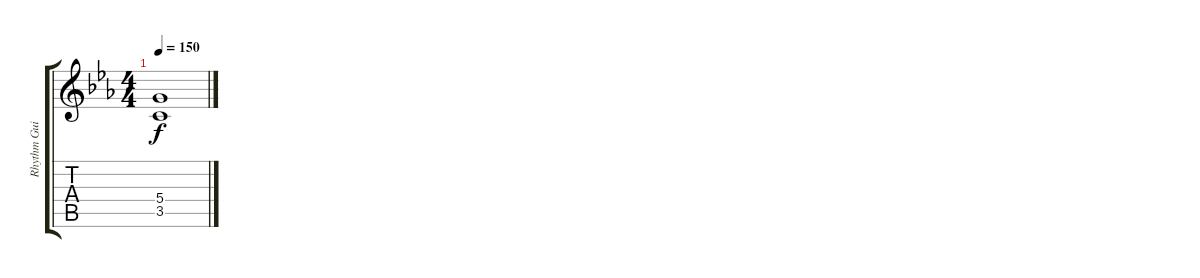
\track ("Rhythm Guitar 1: Patrik Lund" "Rhythm Gui") {instrument distortionguitar}
\staff {score tabs}
\tuning (E4 B3 G3 D3 A2 E2) {hide}
\ts (4 4)
\tempo 150
\clef g2
\ks cminor
(5.4 3.5).1{dy f}
